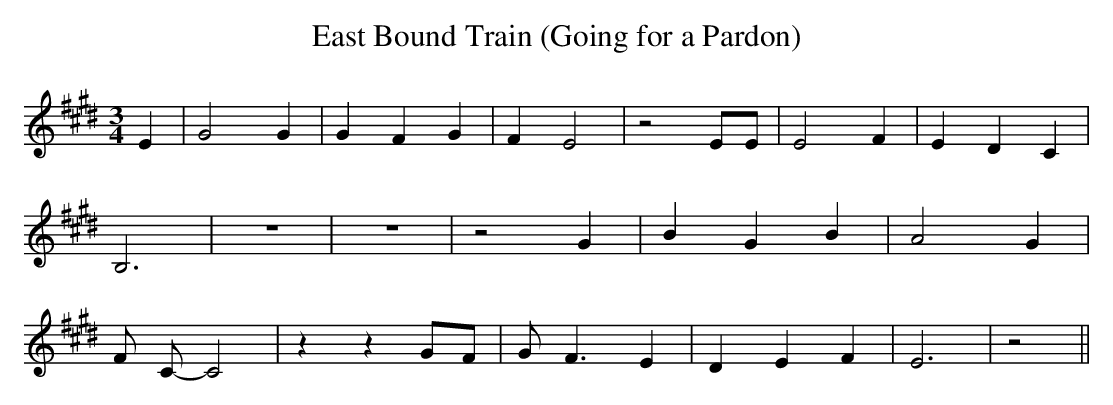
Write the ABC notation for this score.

X:1
T:East Bound Train (Going for a Pardon)
M:3/4
L:1/4
K:E
 E| G2 G| G- F G| F E2| z2 E/2E/2| E2 F| E- D C| B,3| z3| z3| z2 G|\
 B G B| A2 G| F/2 C/2- C2| z z G/2F/2| G/2- F3/2 E| D- E F| E3| z2||\
